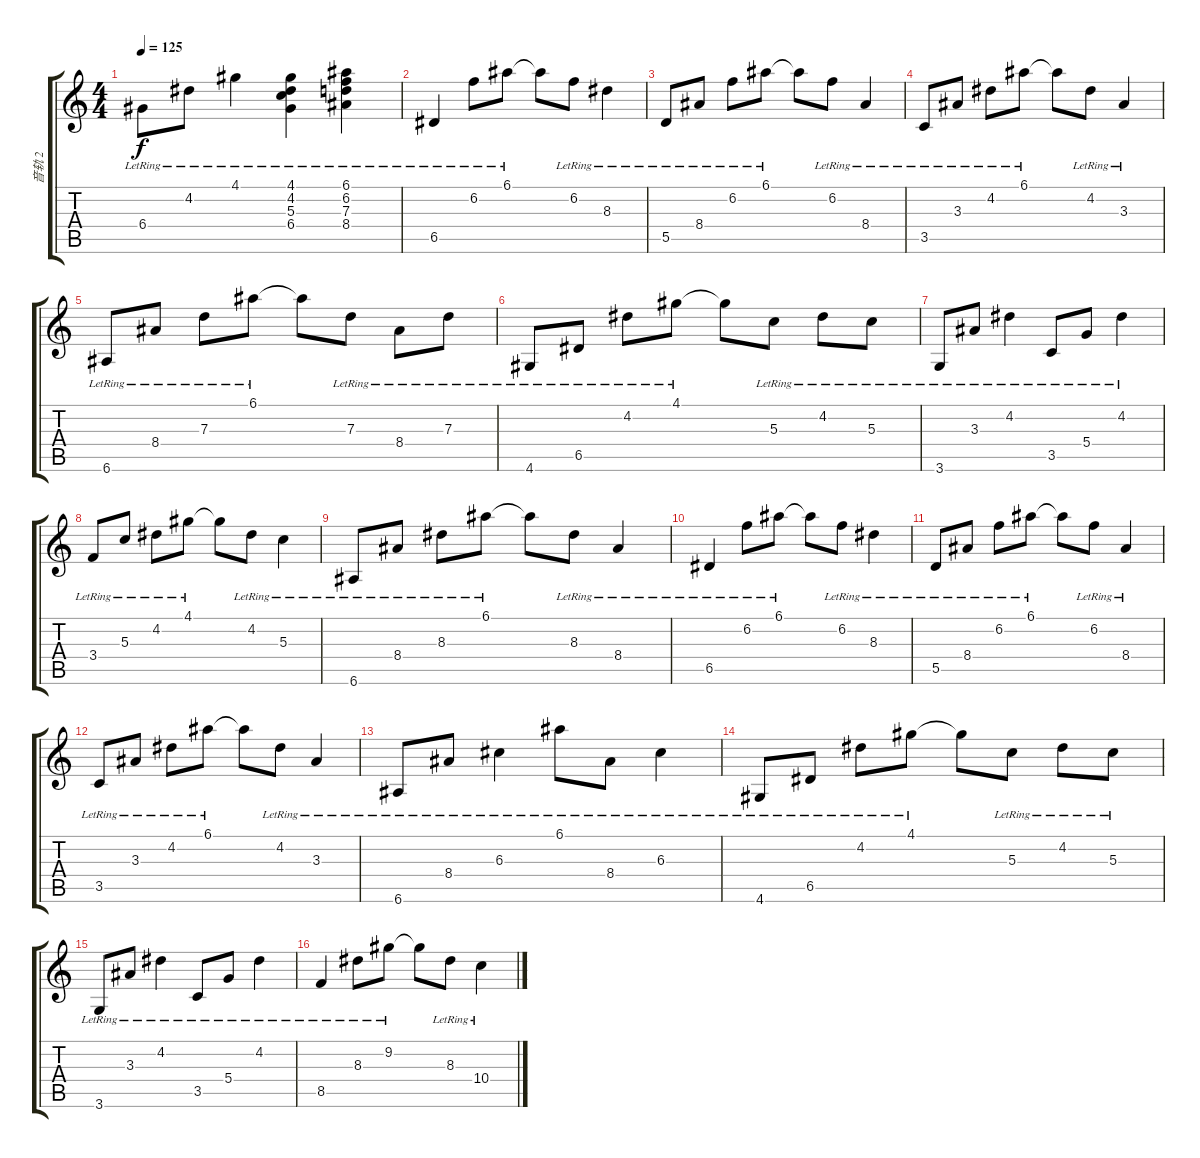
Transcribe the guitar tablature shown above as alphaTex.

\track ("音轨 2" "音轨 2") {instrument electricguitarjazz}
\staff {score tabs}
\tuning (E4 B3 G3 D3 A2 E2) {hide}
\ts (4 4)
\tempo 125
\clef g2
\ks c
6.4{lr}.8{dy f} 4.2{lr}.8 4.1{lr}.4 (4.1{lr} 4.2 5.3 6.4).4 (6.1{lr} 6.2 7.3 8.4).4 |
6.5{lr}.4 6.2{lr}.8 6.1{lr}.8 6.1{t}.8 6.2{lr}.8 8.3{lr}.4 |
5.5{lr}.8 8.4{lr}.8 6.2{lr}.8 6.1{lr}.8 6.1{t}.8 6.2{lr}.8 8.4{lr}.4 |
3.5{lr}.8 3.3{lr}.8 4.2{lr}.8 6.1{lr}.8 6.1{t}.8 4.2{lr}.8 3.3{lr}.4 |
6.6{lr}.8 8.4{lr}.8 7.3{lr}.8 6.1{lr}.8 6.1{t}.8 7.3{lr}.8 8.4{lr}.8 7.3{lr}.8 |
4.6{lr}.8 6.5{lr}.8 4.2{lr}.8 4.1{lr}.8 4.1{t}.8 5.3{lr}.8 4.2{lr}.8 5.3{lr}.8 |
3.6{lr}.8 3.3{lr}.8 4.2{lr}.4 3.5{lr}.8 5.4{lr}.8 4.2{lr}.4 |
3.4{lr}.8 5.3{lr}.8 4.2{lr}.8 4.1{lr}.8 4.1{t}.8 4.2{lr}.8 5.3{lr}.4 |
6.6{lr}.8 8.4{lr}.8 8.3{lr}.8 6.1{lr}.8 6.1{t}.8 8.3{lr}.8 8.4{lr}.4 |
6.5{lr}.4 6.2{lr}.8 6.1{lr}.8 6.1{t}.8 6.2{lr}.8 8.3{lr}.4 |
5.5{lr}.8 8.4{lr}.8 6.2{lr}.8 6.1{lr}.8 6.1{t}.8 6.2{lr}.8 8.4{lr}.4 |
3.5{lr}.8 3.3{lr}.8 4.2{lr}.8 6.1{lr}.8 6.1{t}.8 4.2{lr}.8 3.3{lr}.4 |
6.6{lr}.8 8.4{lr}.8 6.3{lr}.4 6.1{lr}.8 8.4{lr}.8 6.3{lr}.4 |
4.6{lr}.8 6.5{lr}.8 4.2{lr}.8 4.1{lr}.8 4.1{t}.8 5.3{lr}.8 4.2{lr}.8 5.3{lr}.8 |
3.6{lr}.8 3.3{lr}.8 4.2{lr}.4 3.5{lr}.8 5.4{lr}.8 4.2{lr}.4 |
8.5{lr}.4 8.3{lr}.8 9.2{lr}.8 9.2{t}.8 8.3{lr}.8 10.4{lr}.4
